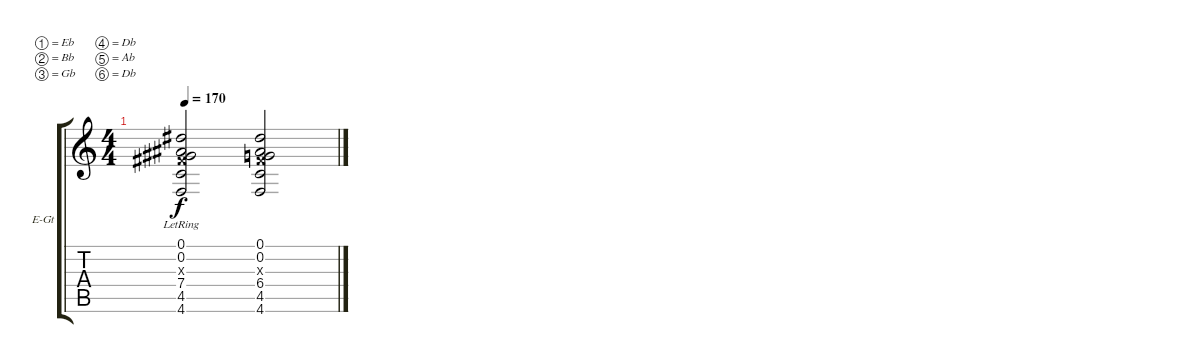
\defaultSystemsLayout 4
\bracketExtendMode groupsimilarinstruments
\firstSystemTrackNameOrientation horizontal
\otherSystemsTrackNameOrientation horizontal
\track ("Clean Guitar" "E-Gt") {instrument electricguitarclean}
\staff {score tabs}
\tuning (Eb4 Bb3 Gb3 Db3 Ab2 Db2)
\ts (4 4)
\tempo 170
\clef g2
\scale
0.333333
\ks c
(0.1 0.2 0.3{x} 7.4{lr} 4.5{lr} 4.6{lr}).2{dy f} (0.1 0.2 0.3{x} 6.4 4.5 4.6).2 |
\scale
0.333333 |
\scale
0.333333 |
\scale
0.333333 |
\scale
0.333333 |
\scale
0.333333 |
\scale
0.333333 |
\scale
0.333333 |
\scale
0.333333 |
\scale
0.333333 |
\scale
0.333333 |
\scale
0.333333 |
\scale
0.333333 |
\scale
0.333333 |
\scale
0.333333 |
\scale
0.333333
